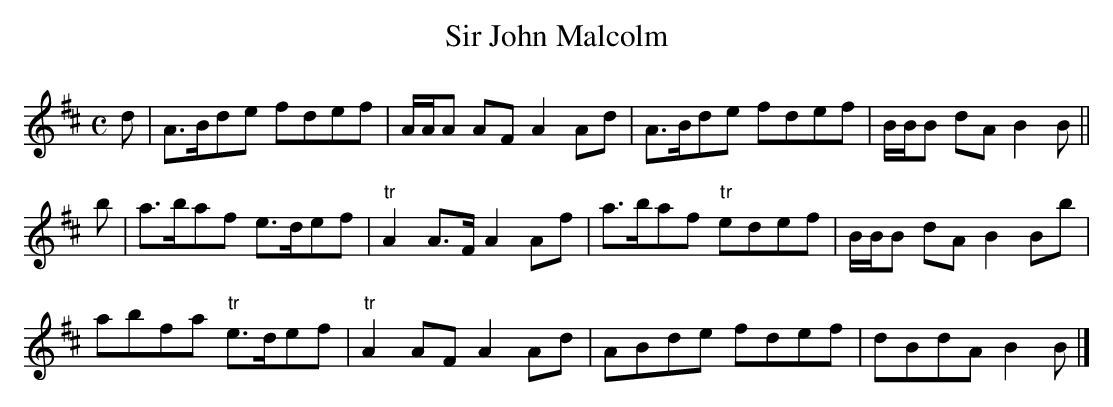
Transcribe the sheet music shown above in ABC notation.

X:1
T:Sir John Malcolm
M:C
K:B minor
d|\
A>Bde fdef| A/A/A AF A2Ad|\
A>Bde fdef| B/B/B dA B2B||
b|\
a>baf e>def| "tr"A2A>F A2Af|\
a>baf "tr"edef| B/B/B dA B2Bb|
abfa "tr"e>def| "tr"A2AF A2Ad|\
ABde fdef| dBdA B2B|]
